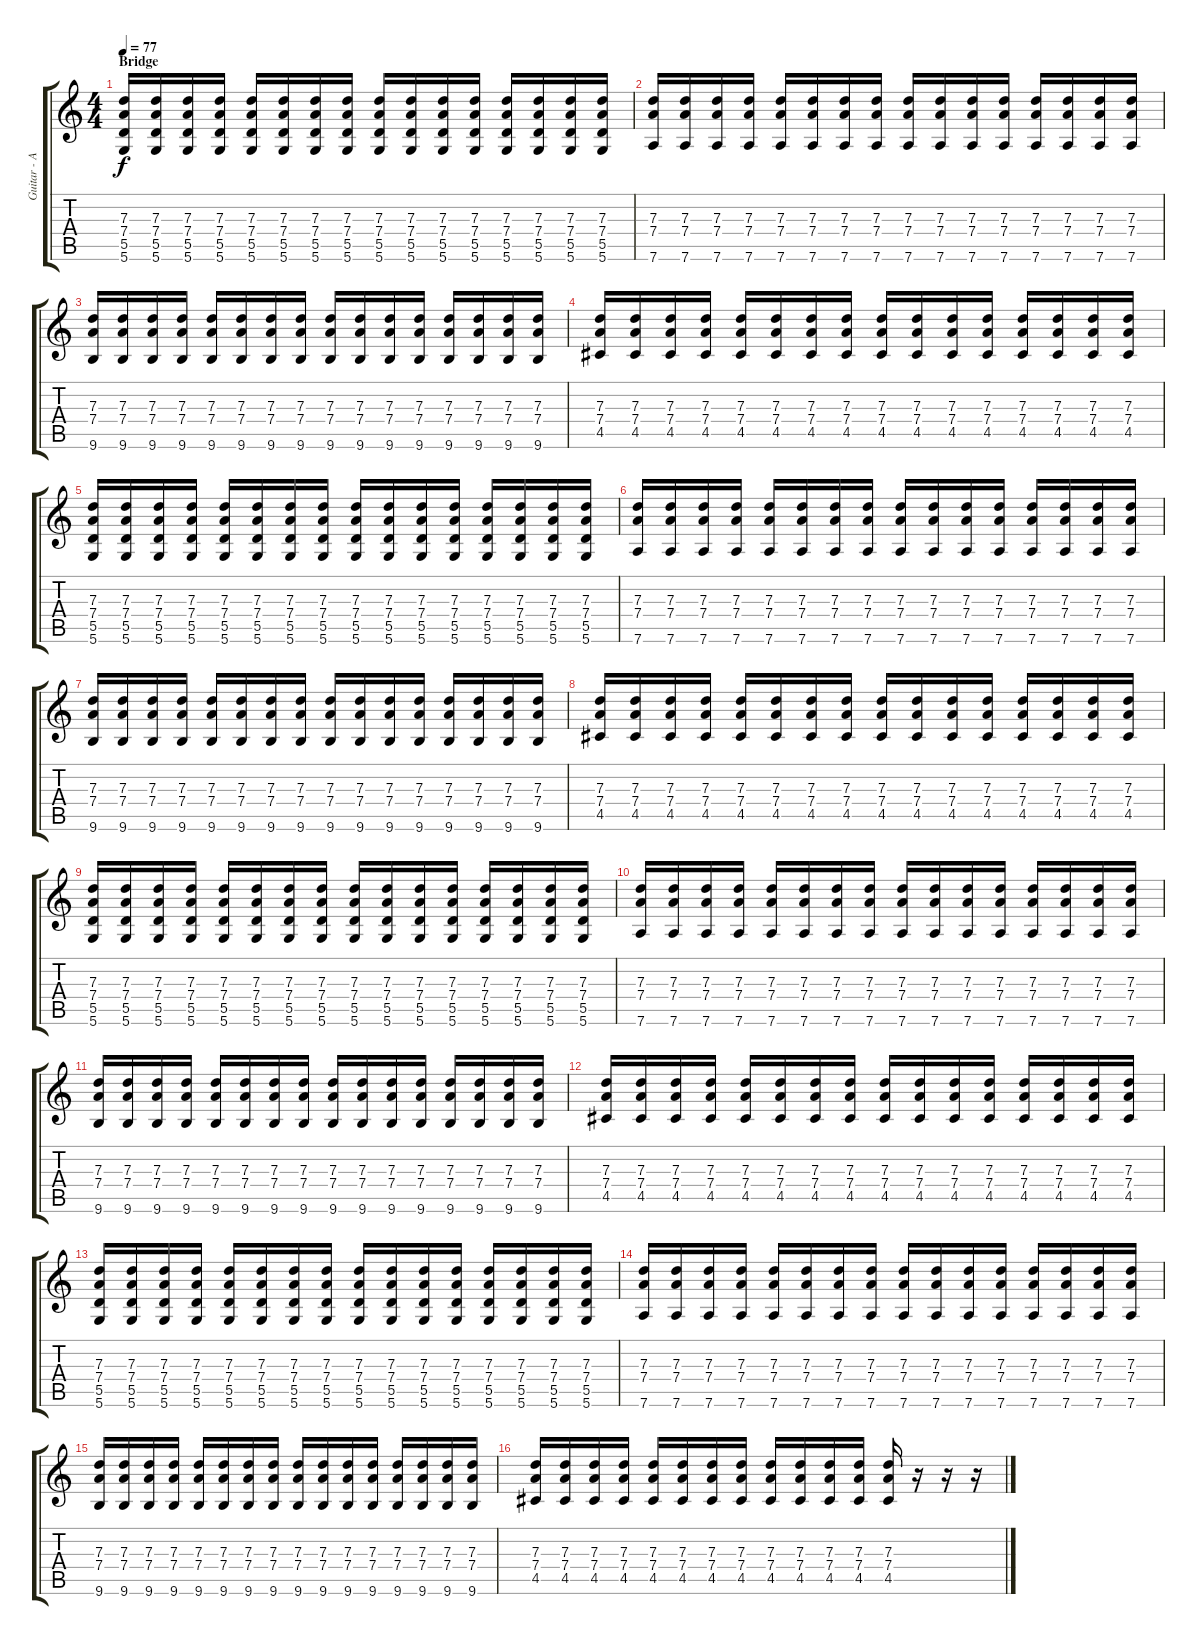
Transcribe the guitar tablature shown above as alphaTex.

\track ("Guitar - Ace" "Guitar - A") {instrument acousticguitarsteel}
\staff {score tabs}
\tuning (E4 B3 G3 D3 A2 D2) {hide}
\ts (4 4)
\section ("" "Bridge")
\tempo 77
\clef g2
\ks c
(7.3 7.4 5.5 5.6).16{dy f} (7.3 7.4 5.5 5.6).16 (7.3 7.4 5.5 5.6).16 (7.3 7.4 5.5 5.6).16 (7.3 7.4 5.5 5.6).16 (7.3 7.4 5.5 5.6).16 (7.3 7.4 5.5 5.6).16 (7.3 7.4 5.5 5.6).16 (7.3 7.4 5.5 5.6).16 (7.3 7.4 5.5 5.6).16 (7.3 7.4 5.5 5.6).16 (7.3 7.4 5.5 5.6).16 (7.3 7.4 5.5 5.6).16 (7.3 7.4 5.5 5.6).16 (7.3 7.4 5.5 5.6).16 (7.3 7.4 5.5 5.6).16 |
(7.3 7.4 7.6).16 (7.3 7.4 7.6).16 (7.3 7.4 7.6).16 (7.3 7.4 7.6).16 (7.3 7.4 7.6).16 (7.3 7.4 7.6).16 (7.3 7.4 7.6).16 (7.3 7.4 7.6).16 (7.3 7.4 7.6).16 (7.3 7.4 7.6).16 (7.3 7.4 7.6).16 (7.3 7.4 7.6).16 (7.3 7.4 7.6).16 (7.3 7.4 7.6).16 (7.3 7.4 7.6).16 (7.3 7.4 7.6).16 |
(7.3 7.4 9.6).16 (7.3 7.4 9.6).16 (7.3 7.4 9.6).16 (7.3 7.4 9.6).16 (7.3 7.4 9.6).16 (7.3 7.4 9.6).16 (7.3 7.4 9.6).16 (7.3 7.4 9.6).16 (7.3 7.4 9.6).16 (7.3 7.4 9.6).16 (7.3 7.4 9.6).16 (7.3 7.4 9.6).16 (7.3 7.4 9.6).16 (7.3 7.4 9.6).16 (7.3 7.4 9.6).16 (7.3 7.4 9.6).16 |
(7.3 7.4 4.5).16 (7.3 7.4 4.5).16 (7.3 7.4 4.5).16 (7.3 7.4 4.5).16 (7.3 7.4 4.5).16 (7.3 7.4 4.5).16 (7.3 7.4 4.5).16 (7.3 7.4 4.5).16 (7.3 7.4 4.5).16 (7.3 7.4 4.5).16 (7.3 7.4 4.5).16 (7.3 7.4 4.5).16 (7.3 7.4 4.5).16 (7.3 7.4 4.5).16 (7.3 7.4 4.5).16 (7.3 7.4 4.5).16 |
(7.3 7.4 5.5 5.6).16 (7.3 7.4 5.5 5.6).16 (7.3 7.4 5.5 5.6).16 (7.3 7.4 5.5 5.6).16 (7.3 7.4 5.5 5.6).16 (7.3 7.4 5.5 5.6).16 (7.3 7.4 5.5 5.6).16 (7.3 7.4 5.5 5.6).16 (7.3 7.4 5.5 5.6).16 (7.3 7.4 5.5 5.6).16 (7.3 7.4 5.5 5.6).16 (7.3 7.4 5.5 5.6).16 (7.3 7.4 5.5 5.6).16 (7.3 7.4 5.5 5.6).16 (7.3 7.4 5.5 5.6).16 (7.3 7.4 5.5 5.6).16 |
(7.3 7.4 7.6).16 (7.3 7.4 7.6).16 (7.3 7.4 7.6).16 (7.3 7.4 7.6).16 (7.3 7.4 7.6).16 (7.3 7.4 7.6).16 (7.3 7.4 7.6).16 (7.3 7.4 7.6).16 (7.3 7.4 7.6).16 (7.3 7.4 7.6).16 (7.3 7.4 7.6).16 (7.3 7.4 7.6).16 (7.3 7.4 7.6).16 (7.3 7.4 7.6).16 (7.3 7.4 7.6).16 (7.3 7.4 7.6).16 |
(7.3 7.4 9.6).16 (7.3 7.4 9.6).16 (7.3 7.4 9.6).16 (7.3 7.4 9.6).16 (7.3 7.4 9.6).16 (7.3 7.4 9.6).16 (7.3 7.4 9.6).16 (7.3 7.4 9.6).16 (7.3 7.4 9.6).16 (7.3 7.4 9.6).16 (7.3 7.4 9.6).16 (7.3 7.4 9.6).16 (7.3 7.4 9.6).16 (7.3 7.4 9.6).16 (7.3 7.4 9.6).16 (7.3 7.4 9.6).16 |
(7.3 7.4 4.5).16 (7.3 7.4 4.5).16 (7.3 7.4 4.5).16 (7.3 7.4 4.5).16 (7.3 7.4 4.5).16 (7.3 7.4 4.5).16 (7.3 7.4 4.5).16 (7.3 7.4 4.5).16 (7.3 7.4 4.5).16 (7.3 7.4 4.5).16 (7.3 7.4 4.5).16 (7.3 7.4 4.5).16 (7.3 7.4 4.5).16 (7.3 7.4 4.5).16 (7.3 7.4 4.5).16 (7.3 7.4 4.5).16 |
(7.3 7.4 5.5 5.6).16 (7.3 7.4 5.5 5.6).16 (7.3 7.4 5.5 5.6).16 (7.3 7.4 5.5 5.6).16 (7.3 7.4 5.5 5.6).16 (7.3 7.4 5.5 5.6).16 (7.3 7.4 5.5 5.6).16 (7.3 7.4 5.5 5.6).16 (7.3 7.4 5.5 5.6).16 (7.3 7.4 5.5 5.6).16 (7.3 7.4 5.5 5.6).16 (7.3 7.4 5.5 5.6).16 (7.3 7.4 5.5 5.6).16 (7.3 7.4 5.5 5.6).16 (7.3 7.4 5.5 5.6).16 (7.3 7.4 5.5 5.6).16 |
(7.3 7.4 7.6).16 (7.3 7.4 7.6).16 (7.3 7.4 7.6).16 (7.3 7.4 7.6).16 (7.3 7.4 7.6).16 (7.3 7.4 7.6).16 (7.3 7.4 7.6).16 (7.3 7.4 7.6).16 (7.3 7.4 7.6).16 (7.3 7.4 7.6).16 (7.3 7.4 7.6).16 (7.3 7.4 7.6).16 (7.3 7.4 7.6).16 (7.3 7.4 7.6).16 (7.3 7.4 7.6).16 (7.3 7.4 7.6).16 |
(7.3 7.4 9.6).16 (7.3 7.4 9.6).16 (7.3 7.4 9.6).16 (7.3 7.4 9.6).16 (7.3 7.4 9.6).16 (7.3 7.4 9.6).16 (7.3 7.4 9.6).16 (7.3 7.4 9.6).16 (7.3 7.4 9.6).16 (7.3 7.4 9.6).16 (7.3 7.4 9.6).16 (7.3 7.4 9.6).16 (7.3 7.4 9.6).16 (7.3 7.4 9.6).16 (7.3 7.4 9.6).16 (7.3 7.4 9.6).16 |
(7.3 7.4 4.5).16 (7.3 7.4 4.5).16 (7.3 7.4 4.5).16 (7.3 7.4 4.5).16 (7.3 7.4 4.5).16 (7.3 7.4 4.5).16 (7.3 7.4 4.5).16 (7.3 7.4 4.5).16 (7.3 7.4 4.5).16 (7.3 7.4 4.5).16 (7.3 7.4 4.5).16 (7.3 7.4 4.5).16 (7.3 7.4 4.5).16 (7.3 7.4 4.5).16 (7.3 7.4 4.5).16 (7.3 7.4 4.5).16 |
(7.3 7.4 5.5 5.6).16 (7.3 7.4 5.5 5.6).16 (7.3 7.4 5.5 5.6).16 (7.3 7.4 5.5 5.6).16 (7.3 7.4 5.5 5.6).16 (7.3 7.4 5.5 5.6).16 (7.3 7.4 5.5 5.6).16 (7.3 7.4 5.5 5.6).16 (7.3 7.4 5.5 5.6).16 (7.3 7.4 5.5 5.6).16 (7.3 7.4 5.5 5.6).16 (7.3 7.4 5.5 5.6).16 (7.3 7.4 5.5 5.6).16 (7.3 7.4 5.5 5.6).16 (7.3 7.4 5.5 5.6).16 (7.3 7.4 5.5 5.6).16 |
(7.3 7.4 7.6).16 (7.3 7.4 7.6).16 (7.3 7.4 7.6).16 (7.3 7.4 7.6).16 (7.3 7.4 7.6).16 (7.3 7.4 7.6).16 (7.3 7.4 7.6).16 (7.3 7.4 7.6).16 (7.3 7.4 7.6).16 (7.3 7.4 7.6).16 (7.3 7.4 7.6).16 (7.3 7.4 7.6).16 (7.3 7.4 7.6).16 (7.3 7.4 7.6).16 (7.3 7.4 7.6).16 (7.3 7.4 7.6).16 |
(7.3 7.4 9.6).16 (7.3 7.4 9.6).16 (7.3 7.4 9.6).16 (7.3 7.4 9.6).16 (7.3 7.4 9.6).16 (7.3 7.4 9.6).16 (7.3 7.4 9.6).16 (7.3 7.4 9.6).16 (7.3 7.4 9.6).16 (7.3 7.4 9.6).16 (7.3 7.4 9.6).16 (7.3 7.4 9.6).16 (7.3 7.4 9.6).16 (7.3 7.4 9.6).16 (7.3 7.4 9.6).16 (7.3 7.4 9.6).16 |
(7.3 7.4 4.5).16 (7.3 7.4 4.5).16 (7.3 7.4 4.5).16 (7.3 7.4 4.5).16 (7.3 7.4 4.5).16 (7.3 7.4 4.5).16 (7.3 7.4 4.5).16 (7.3 7.4 4.5).16 (7.3 7.4 4.5).16 (7.3 7.4 4.5).16 (7.3 7.4 4.5).16 (7.3 7.4 4.5).16 (7.3 7.4 4.5).16 r.16 r.16 r.16
